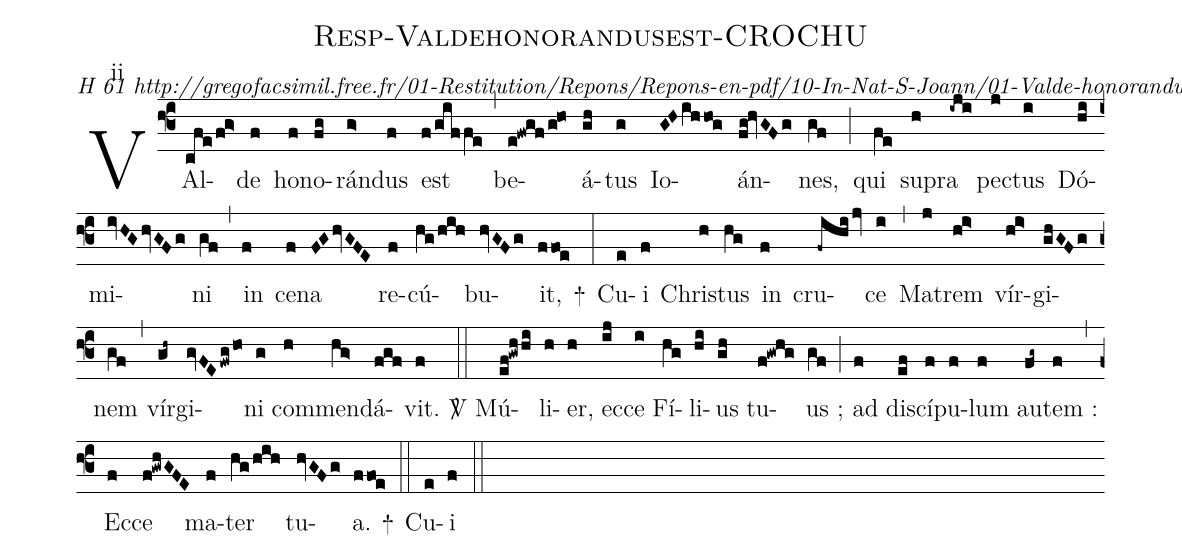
name: Resp-Valdehonorandusest-CROCHU;
commentary: H 61 http://gregofacsimil.free.fr/01-Restitution/Repons/Repons-en-pdf/10-In-Nat-S-Joann/01-Valde-honorandus-est.pdf;
annotation: ii;
%%
(f3)VAl(cfe/fg>)de(f) ho(f)no(fg)rán(g>)dus(f) est(f/giffe) (,) be(e!fwgf/g!ho)á(gh)tus(g) Io(GHihhog)án(fg!hvGFg)nes,(gf) (;) qui(fe) su(h)pra(-iji) pe(j)ctus(i) Dó(hi)mi(ivHGhvGFg)ni(gf) (,) in(f) ce(f)na(FGhvGFE) re(f)cú(hg/hih)bu(hvGFg)it,(ffoe) +(:) Cu(e)i(f) Chri(h)stus(hg) in(f) cru(-fihi/jv)ce(i) (,) Ma(j)trem(hi>) vír(hi>)gi(ghGFg)nem(gf) (,) vír(gh~)gi(gvFE/fwg/ho)ni(g) com(h)men(hg>)dá(fgf)vit.(f) (::)

<sp>V/</sp> Mú(ef!gwhhi)li(h)er,(h) ec(ij)ce(i) Fí(hg)li(hi)us(gh) tu(f!gwhg)us ;(gf) (;) ad(f) di(ef)scí(f)pu(f)lum(f) au(fg~)tem :(f) (,) Ec(f)ce(f!gwhGFE) ma(f)ter(hg/hih) tu(hvGFg)a.(ffoe) +(::)
Cu(e)i(f) (::)
